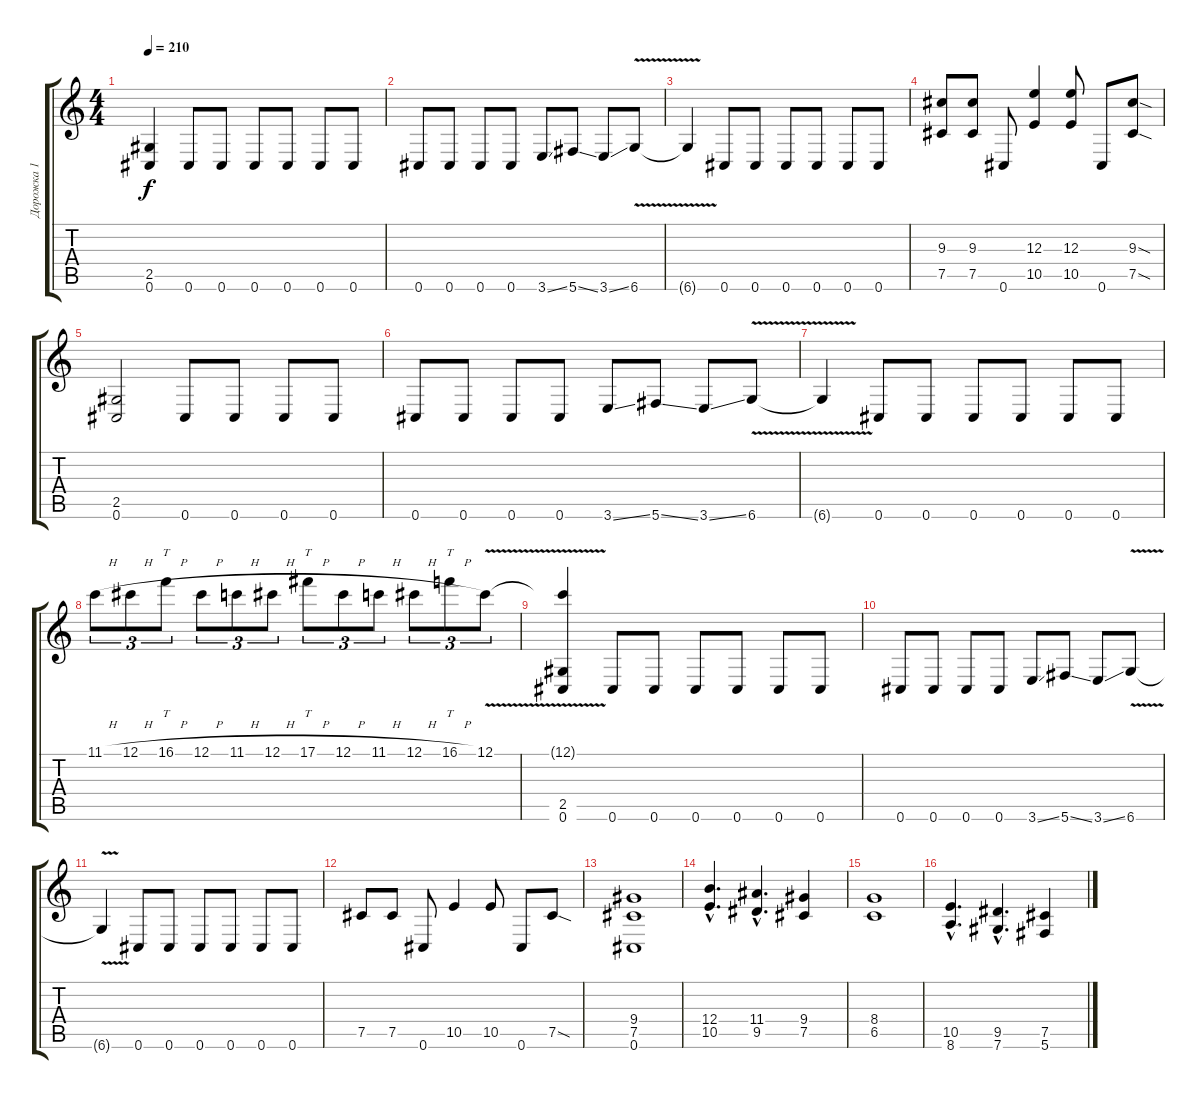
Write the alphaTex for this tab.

\track ("Дорожка 1" "Дорожка 1") {instrument distortionguitar}
\staff {score tabs}
\tuning (Db4 Ab3 E3 B2 Gb2 Db2) {hide}
\ts (4 4)
\tempo 210
\clef g2
\ks c
(2.5 0.6).4{dy f} 0.6.8 0.6.8 0.6.8 0.6.8 0.6.8 0.6.8 |
0.6.8 0.6.8 0.6.8 0.6.8 3.6{ss}.8 5.6{ss}.8 3.6{ss}.8 6.6{v}.8 |
6.6{t}.4 0.6.8 0.6.8 0.6.8 0.6.8 0.6.8 0.6.8 |
(9.3 7.5).8 (9.3 7.5).8 0.6.8 (12.3 10.5).4 (12.3 10.5).8 0.6.8 (9.3{sod} 7.5{sod}).8 |
(2.5 0.6).2 0.6.8 0.6.8 0.6.8 0.6.8 |
0.6.8 0.6.8 0.6.8 0.6.8 3.6{ss}.8 5.6{ss}.8 3.6{ss}.8 6.6{v}.8 |
6.6{t}.4 0.6.8 0.6.8 0.6.8 0.6.8 0.6.8 0.6.8 |
11.1{h}.8{tu (3 2)} 12.1{h}.8{tu (3 2)} 16.1{h}.8{tt tu (3 2)} 12.1{h}.8{tu (3 2)} 11.1{h}.8{tu (3 2)} 12.1{h}.8{tu (3 2)} 17.1{h}.8{tt tu (3 2)} 12.1{h}.8{tu (3 2)} 11.1{h}.8{tu (3 2)} 12.1{h}.8{tu (3 2)} 16.1{h}.8{tt tu (3 2)} 12.1{v}.8{tu (3 2)} |
(12.1{t} 2.5 0.6).4 0.6.8 0.6.8 0.6.8 0.6.8 0.6.8 0.6.8 |
0.6.8 0.6.8 0.6.8 0.6.8 3.6{ss}.8 5.6{ss}.8 3.6{ss}.8 6.6{v}.8 |
6.6{t}.4 0.6.8 0.6.8 0.6.8 0.6.8 0.6.8 0.6.8 |
7.5.8 7.5.8 0.6.8 10.5.4 10.5.8 0.6.8 7.5{sod}.8 |
(9.4 7.5 0.6).1 |
(12.4{hac} 10.5{hac}).4{d} (11.4{hac} 9.5{hac}).4{d} (9.4 7.5).4 |
(8.4 6.5).1 |
(10.5{hac} 8.6{hac}).4{d} (9.5{hac} 7.6{hac}).4{d} (7.5 5.6).4
